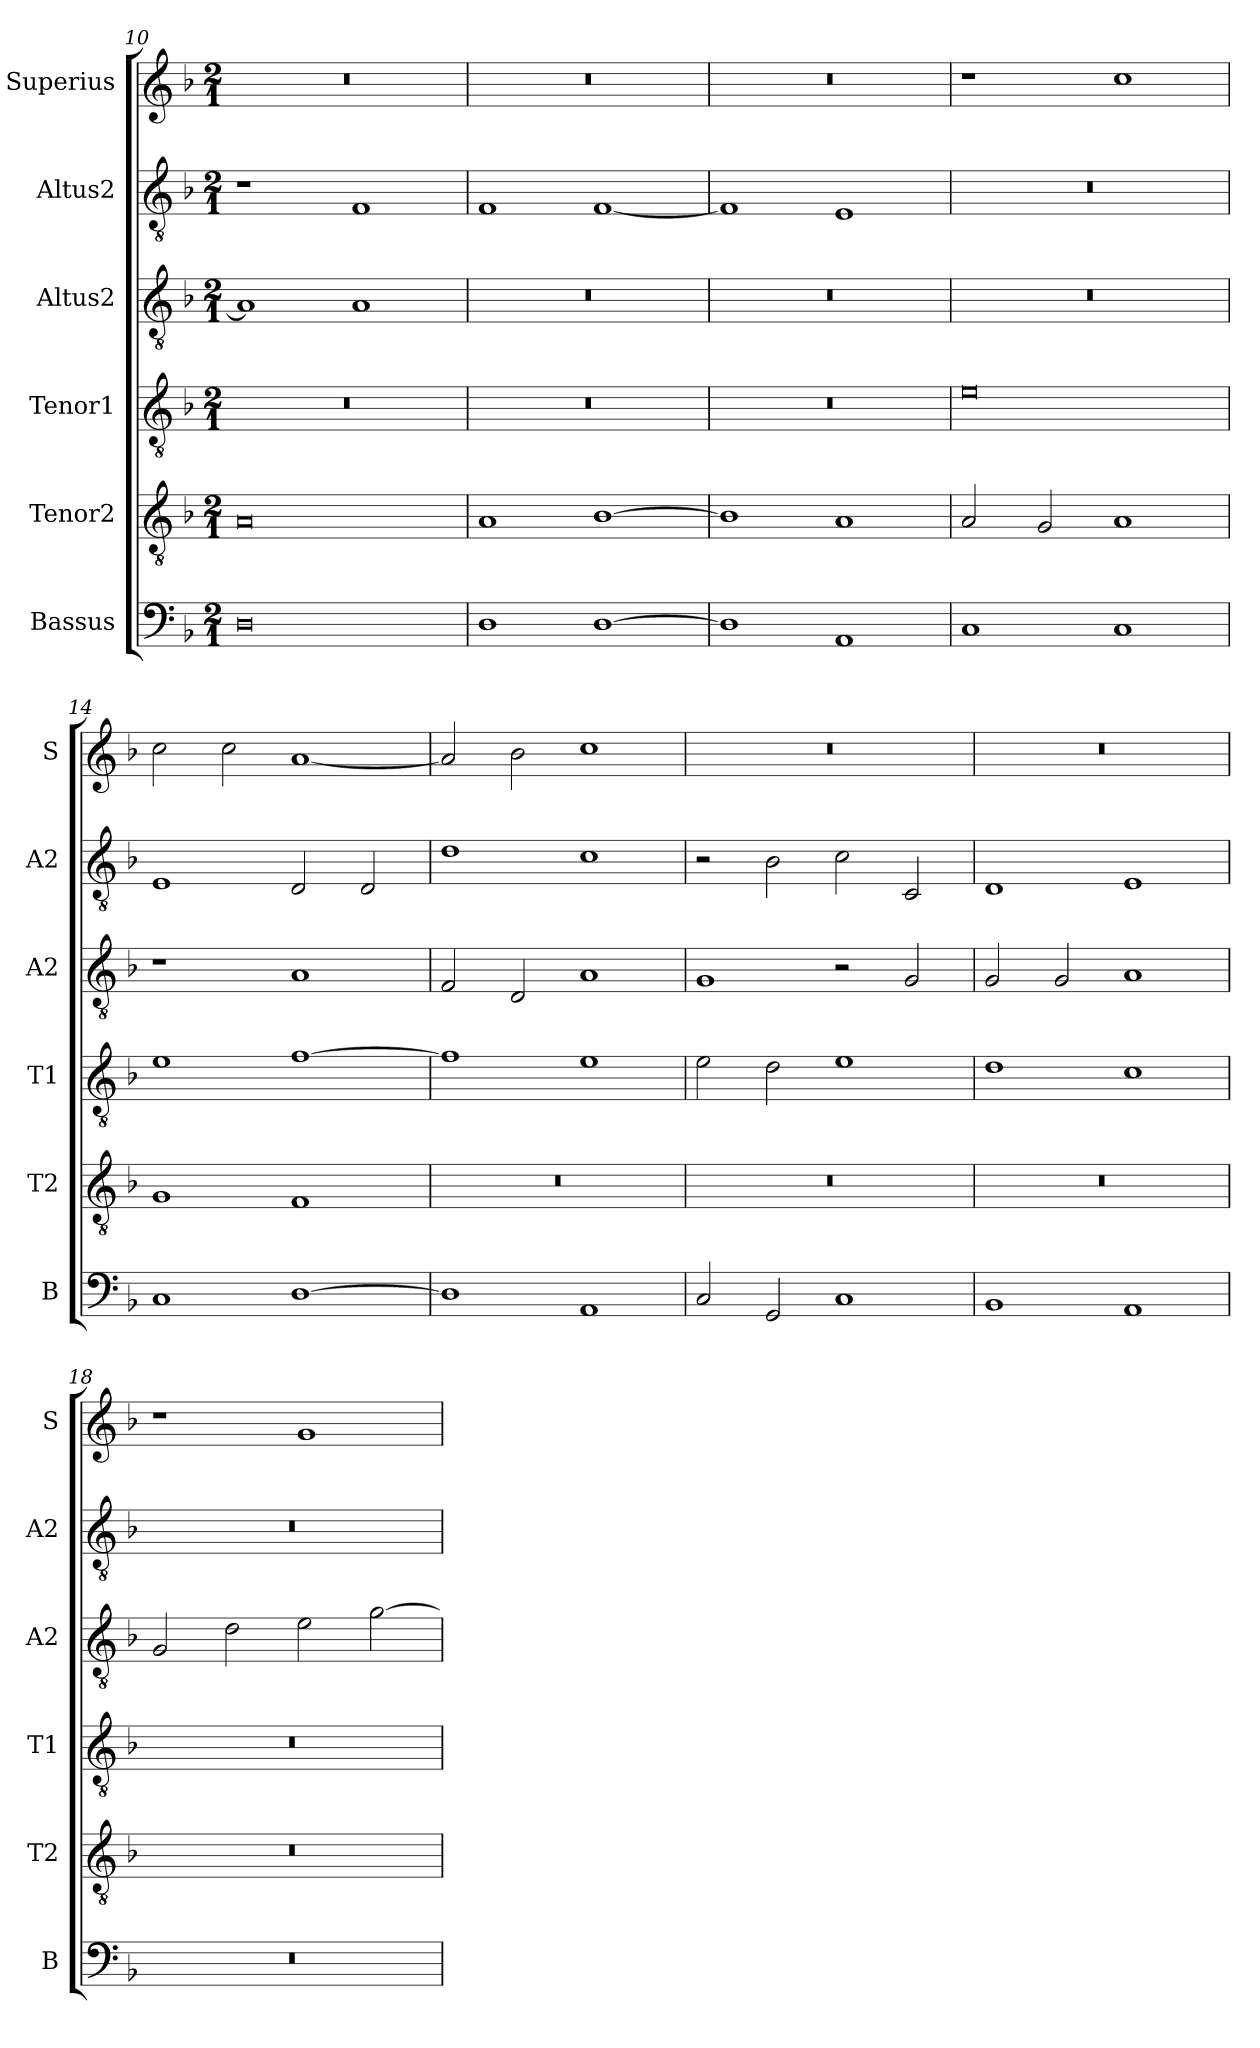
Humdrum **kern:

**kern	**kern	**kern	**kern	**kern	**kern
*part6	*part5	*part4	*part3	*part2	*part1
*staff6	*staff5	*staff4	*staff3	*staff2	*staff1
*I"Bassus	*I"Tenor2	*I"Tenor1	*I"Altus2	*I"Altus2	*I"Superius
*I'B	*I'T2	*I'T1	*I'A2	*I'A2	*I'S
*clefF4	*clefGv2	*clefGv2	*clefGv2	*clefGv2	*clefG2
*k[b-]	*k[b-]	*k[b-]	*k[b-]	*k[b-]	*k[b-]
*M2/1	*M2/1	*M2/1	*M2/1	*M2/1	*M2/1
=10	=10	=10	=10	=10	=10
0D	0A	0r	1A]	1r	0r
.	.	.	1A	1F	.
=11	=11	=11	=11	=11	=11
1D	1A	0r	0r	1F	0r
[1D	[1B-	.	.	[1F	.
=12	=12	=12	=12	=12	=12
1D]	1B-]	0r	0r	1F]	0r
1AA	1A	.	.	1E	.
=13	=13	=13	=13	=13	=13
1C	2A/	0e	0r	0r	1r
.	2G/	.	.	.	.
1C	1A	.	.	.	1cc
=14	=14	=14	=14	=14	=14
1C	1G	1e	1r	1E	2cc\
.	.	.	.	.	2cc\
[1D	1F	[1f	1A	2D/	[1a
.	.	.	.	2D/	.
=15	=15	=15	=15	=15	=15
1D]	0r	1f]	2F/	1d	2a/]
.	.	.	2D/	.	2b-\
1AA	.	1e	1A	1c	1cc
=16	=16	=16	=16	=16	=16
2C/	0r	2e\	1G	2r	0r
2GG/	.	2d\	.	2B-\	.
1C	.	1e	2r	2c\	.
.	.	.	2G/	2C/	.
=17	=17	=17	=17	=17	=17
1BB-	0r	1d	2G/	1D	0r
.	.	.	2G/	.	.
1AA	.	1c	1A	1E	.
=18	=18	=18	=18	=18	=18
0r	0r	0r	2G/	0r	1r
.	.	.	2d\	.	.
.	.	.	2e\	.	1g
.	.	.	[2g\	.	.
=	=	=	=	=	=
*-	*-	*-	*-	*-	*-
